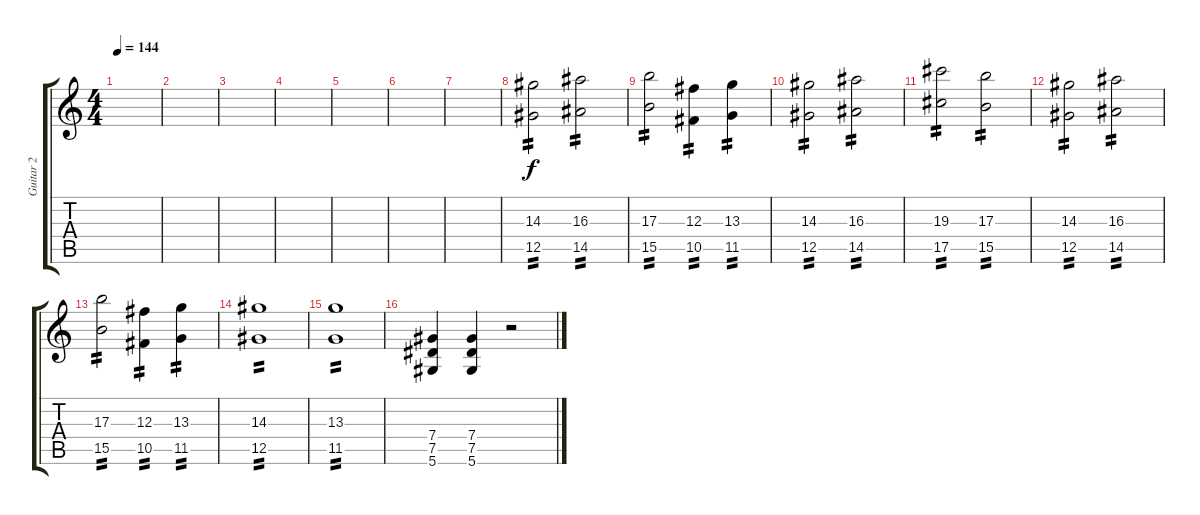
\track ("Guitar 2" "Guitar 2") {instrument distortionguitar}
\staff {score tabs}
\tuning (Eb4 Bb3 Gb3 Db3 Ab2 Eb2) {hide}
\ts (4 4)
\tempo 144
\clef g2
\ks c
|
|
|
|
|
|
|
(14.3 12.5).2{tp 2} (16.3 14.5).2{tp 2} |
(17.3 15.5).2{tp 2} (12.3 10.5).4{tp 2} (13.3 11.5).4{tp 2} |
(14.3 12.5).2{tp 2} (16.3 14.5).2{tp 2} |
(19.3 17.5).2{tp 2} (17.3 15.5).2{tp 2} |
(14.3 12.5).2{tp 2} (16.3 14.5).2{tp 2} |
(17.3 15.5).2{tp 2} (12.3 10.5).4{tp 2} (13.3 11.5).4{tp 2} |
(14.3 12.5).1{tp 2} |
(13.3 11.5).1{tp 2} |
(7.4 7.5 5.6).4 (7.4 7.5 5.6).4 r.2
